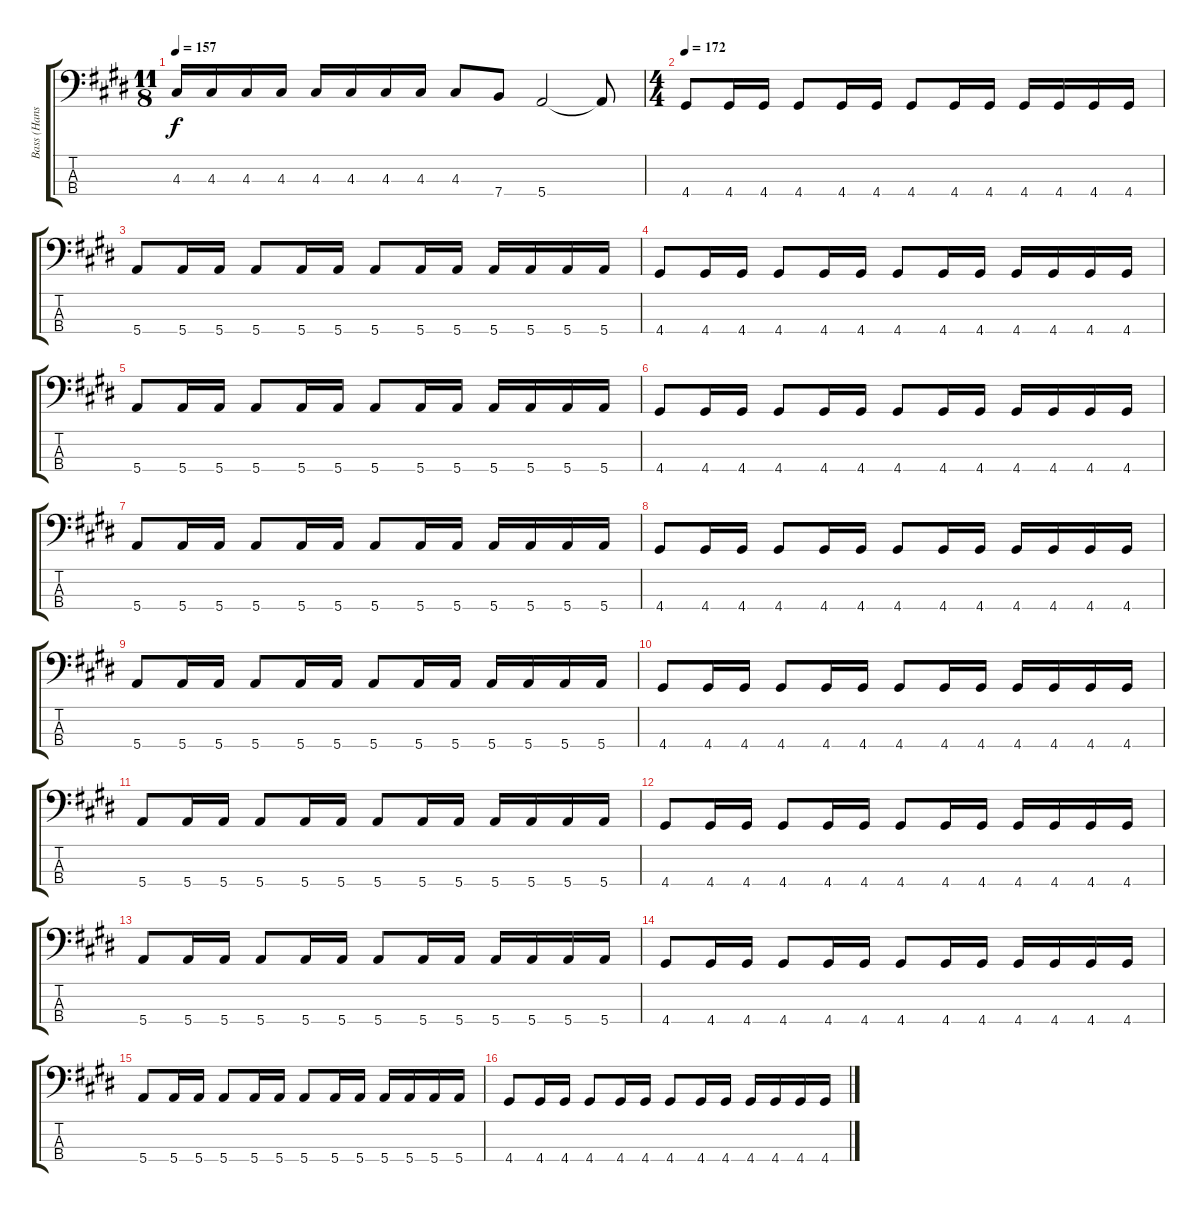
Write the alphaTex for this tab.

\track ("Bass (Hansi Kursch)" "Bass (Hans") {instrument electricbassfinger}
\staff {score tabs}
\tuning (G2 D2 A1 E1) {hide}
\ts (11 8)
\tempo 157
\clef f4
\ks c#minor
4.3.16{dy f} 4.3.16{beam merge} 4.3.16 4.3.16 4.3.16 4.3.16{beam merge} 4.3.16 4.3.16 4.3.8 7.4.8 5.4.2 5.4{t}.8 |
\ts (4 4)
\tempo 172
4.4.8 4.4.16 4.4.16 4.4.8 4.4.16 4.4.16 4.4.8 4.4.16 4.4.16 4.4.16 4.4.16 4.4.16 4.4.16 |
5.4.8 5.4.16 5.4.16 5.4.8 5.4.16 5.4.16 5.4.8 5.4.16 5.4.16 5.4.16 5.4.16 5.4.16 5.4.16 |
4.4.8 4.4.16 4.4.16 4.4.8 4.4.16 4.4.16 4.4.8 4.4.16 4.4.16 4.4.16 4.4.16 4.4.16 4.4.16 |
5.4.8 5.4.16 5.4.16 5.4.8 5.4.16 5.4.16 5.4.8 5.4.16 5.4.16 5.4.16 5.4.16 5.4.16 5.4.16 |
4.4.8 4.4.16 4.4.16 4.4.8 4.4.16 4.4.16 4.4.8 4.4.16 4.4.16 4.4.16 4.4.16 4.4.16 4.4.16 |
5.4.8 5.4.16 5.4.16 5.4.8 5.4.16 5.4.16 5.4.8 5.4.16 5.4.16 5.4.16 5.4.16 5.4.16 5.4.16 |
4.4.8 4.4.16 4.4.16 4.4.8 4.4.16 4.4.16 4.4.8 4.4.16 4.4.16 4.4.16 4.4.16 4.4.16 4.4.16 |
5.4.8 5.4.16 5.4.16 5.4.8 5.4.16 5.4.16 5.4.8 5.4.16 5.4.16 5.4.16 5.4.16 5.4.16 5.4.16 |
4.4.8 4.4.16 4.4.16 4.4.8 4.4.16 4.4.16 4.4.8 4.4.16 4.4.16 4.4.16 4.4.16 4.4.16 4.4.16 |
5.4.8 5.4.16 5.4.16 5.4.8 5.4.16 5.4.16 5.4.8 5.4.16 5.4.16 5.4.16 5.4.16 5.4.16 5.4.16 |
4.4.8 4.4.16 4.4.16 4.4.8 4.4.16 4.4.16 4.4.8 4.4.16 4.4.16 4.4.16 4.4.16 4.4.16 4.4.16 |
5.4.8 5.4.16 5.4.16 5.4.8 5.4.16 5.4.16 5.4.8 5.4.16 5.4.16 5.4.16 5.4.16 5.4.16 5.4.16 |
4.4.8 4.4.16 4.4.16 4.4.8 4.4.16 4.4.16 4.4.8 4.4.16 4.4.16 4.4.16 4.4.16 4.4.16 4.4.16 |
5.4.8 5.4.16 5.4.16 5.4.8 5.4.16 5.4.16 5.4.8 5.4.16 5.4.16 5.4.16 5.4.16 5.4.16 5.4.16 |
4.4.8 4.4.16 4.4.16 4.4.8 4.4.16 4.4.16 4.4.8 4.4.16 4.4.16 4.4.16 4.4.16 4.4.16 4.4.16
